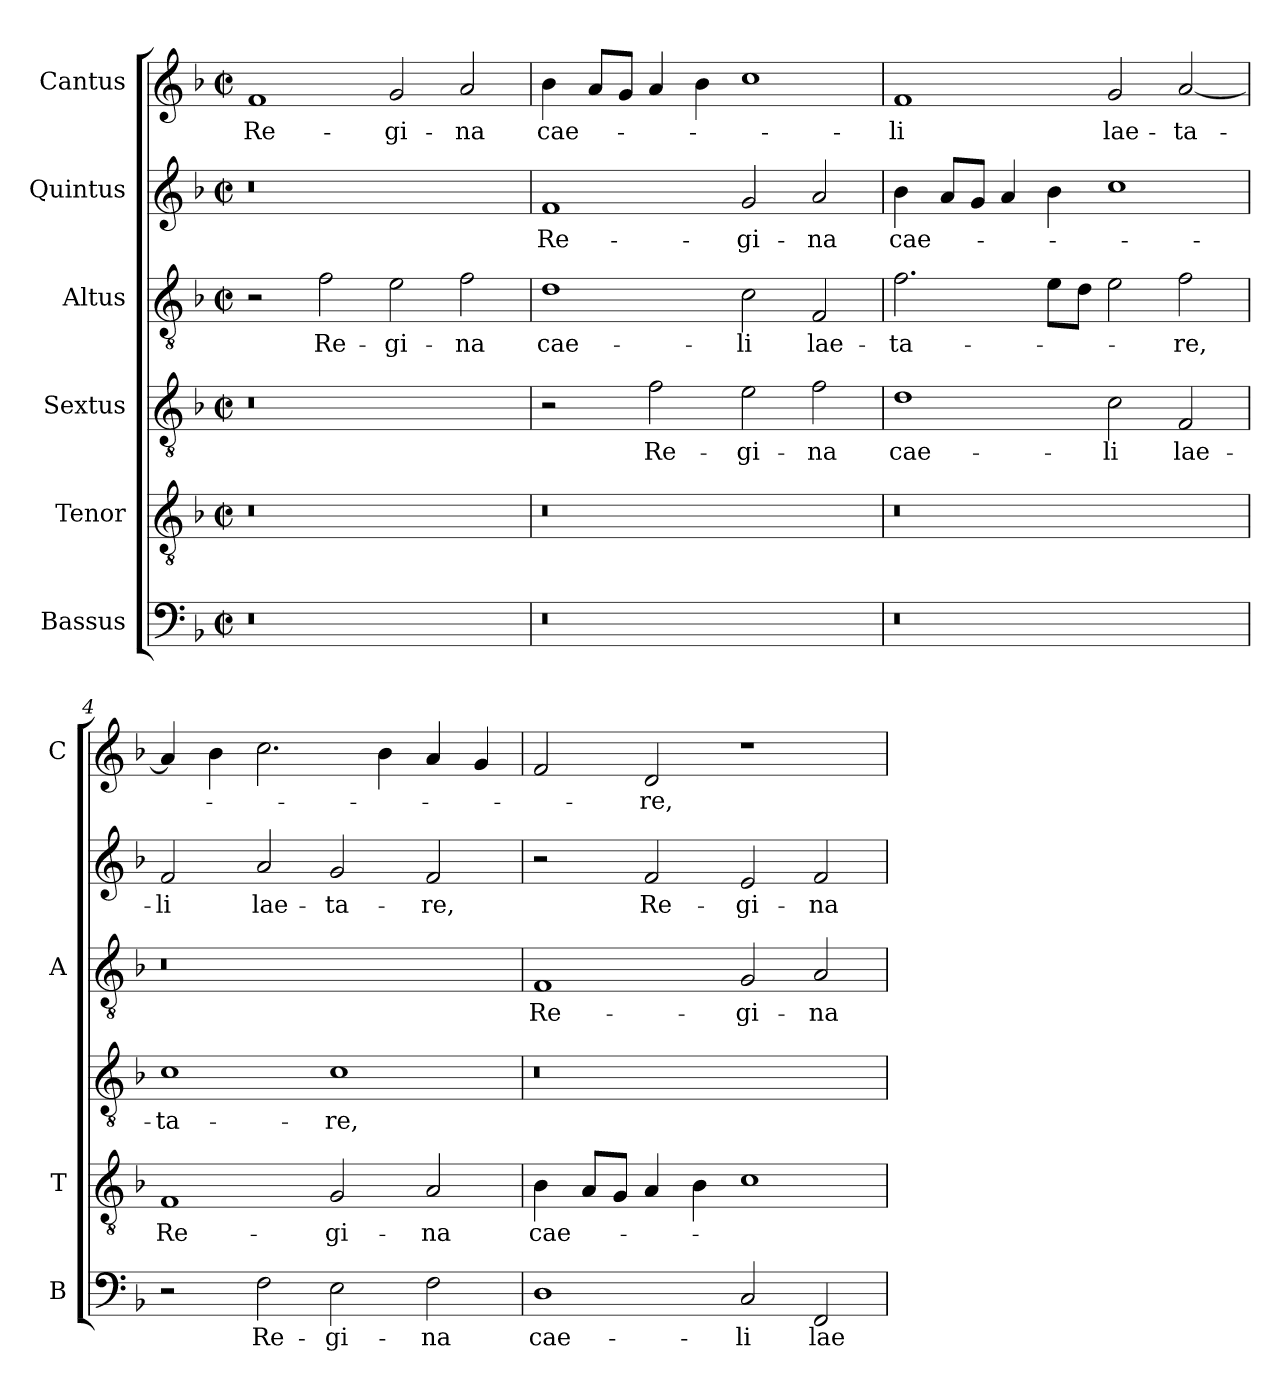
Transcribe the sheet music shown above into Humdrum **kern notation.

**kern	**text	**kern	**text	**kern	**text	**kern	**text	**kern	**text	**kern	**text
*part6	*part6	*part5	*part5	*part4	*part4	*part3	*part3	*part2	*part2	*part1	*part1
*staff6	*staff6	*staff5	*staff5	*staff4	*staff4	*staff3	*staff3	*staff2	*staff2	*staff1	*staff1
*I"Bassus	*	*I"Tenor	*	*I"Sextus	*	*I"Altus	*	*I"Quintus	*	*I"Cantus	*
*I'B	*	*I'T	*	*	*	*I'A	*	*	*	*I'C	*
*clefF4	*	*clefGv2	*	*clefGv2	*	*clefGv2	*	*clefG2	*	*clefG2	*
*k[b-]	*	*k[b-]	*	*k[b-]	*	*k[b-]	*	*k[b-]	*	*k[b-]	*
*F:	*	*F:	*	*F:	*	*F:	*	*F:	*	*F:	*
*M2/2	*	*M2/2	*	*M2/2	*	*M2/2	*	*M2/2	*	*M2/2	*
*met(c|)	*	*met(c|)	*	*met(c|)	*	*met(c|)	*	*met(c|)	*	*met(c|)	*
=1	=1	=1	=1	=1	=1	=1	=1	=1	=1	=1	=1
0r	.	0r	.	0r	.	2r	.	0r	.	1f	Re-
.	.	.	.	.	.	2f\	Re-	.	.	.	.
.	.	.	.	.	.	2e\	-gi-	.	.	2g/	-gi-
.	.	.	.	.	.	2f\	-na	.	.	2a/	-na
=2	=2	=2	=2	=2	=2	=2	=2	=2	=2	=2	=2
0r	.	0r	.	2r	.	1d	cae-	1f	Re-	4b-\	cae-
.	.	.	.	.	.	.	.	.	.	8a/L	.
.	.	.	.	.	.	.	.	.	.	8g/J	.
.	.	.	.	2f\	Re-	.	.	.	.	4a/	.
.	.	.	.	.	.	.	.	.	.	4b-\	.
.	.	.	.	2e\	-gi-	2c\	-li	2g/	-gi-	1cc	.
.	.	.	.	2f\	-na	2F/	lae-	2a/	-na	.	.
=3	=3	=3	=3	=3	=3	=3	=3	=3	=3	=3	=3
0r	.	0r	.	1d	cae-	2.f\	-ta-	4b-\	cae-	1f	-li
.	.	.	.	.	.	.	.	8a/L	.	.	.
.	.	.	.	.	.	.	.	8g/J	.	.	.
.	.	.	.	.	.	.	.	4a/	.	.	.
.	.	.	.	.	.	8e\L	.	4b-\	.	.	.
.	.	.	.	.	.	8d\J	.	.	.	.	.
.	.	.	.	2c\	-li	2e\	.	1cc	.	2g/	lae-
.	.	.	.	2F/	lae-	2f\	-re,	.	.	[2a/	-ta-
!!LO:LB:g=z
=4	=4	=4	=4	=4	=4	=4	=4	=4	=4	=4	=4
2r	.	1F	Re-	1c	-ta-	0r	.	2f/	-li	4a/]	.
.	.	.	.	.	.	.	.	.	.	4b-\	.
2F\	Re-	.	.	.	.	.	.	2a/	lae-	2.cc\	.
2E\	-gi-	2G/	-gi-	1c	-re,	.	.	2g/	-ta-	.	.
.	.	.	.	.	.	.	.	.	.	4b-\	.
2F\	-na	2A/	-na	.	.	.	.	2f/	-re,	4a/	.
.	.	.	.	.	.	.	.	.	.	4g/	.
=5	=5	=5	=5	=5	=5	=5	=5	=5	=5	=5	=5
1D	cae-	4B-\	cae-	0r	.	1F	Re-	2r	.	2f/	.
.	.	8A/L	.	.	.	.	.	.	.	.	.
.	.	8G/J	.	.	.	.	.	.	.	.	.
.	.	4A/	.	.	.	.	.	2f/	Re-	2d/	-re,
.	.	4B-\	.	.	.	.	.	.	.	.	.
2C/	-li	1c	.	.	.	2G/	-gi-	2e/	-gi-	1r	.
2FF/	lae-	.	.	.	.	2A/	-na	2f/	-na	.	.
=	=	=	=	=	=	=	=	=	=	=	=
*-	*-	*-	*-	*-	*-	*-	*-	*-	*-	*-	*-
